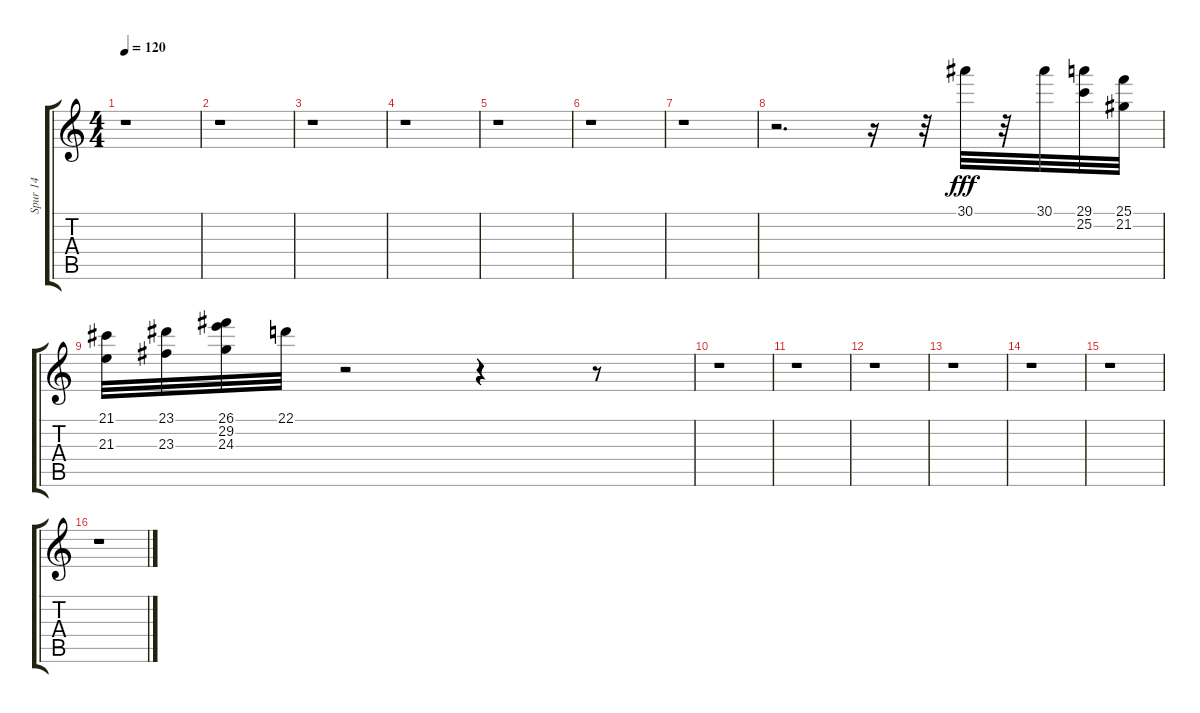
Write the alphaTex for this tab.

\track ("Spur 14" "Spur 14") {instrument steeldrums}
\staff {score tabs}
\tuning (E4 B3 G3 D3 A2 E2) {hide}
\ts (4 4)
\tempo 120
\clef g2
\ks c
r.1{dy fff instrument steeldrums} |
r.1 |
r.1 |
r.1 |
r.1 |
r.1 |
r.1 |
r.2{d} r.16 r.32 30.1.32 r.32 30.1.32 (29.1 25.2).32 (25.1 21.2).32 |
(21.1 21.3).32 (23.1 23.3).32 (26.1 29.2 24.3).32 22.1.32 r.2 r.4 r.8 |
r.1 |
r.1 |
r.1 |
r.1 |
r.1 |
r.1 |
r.1
